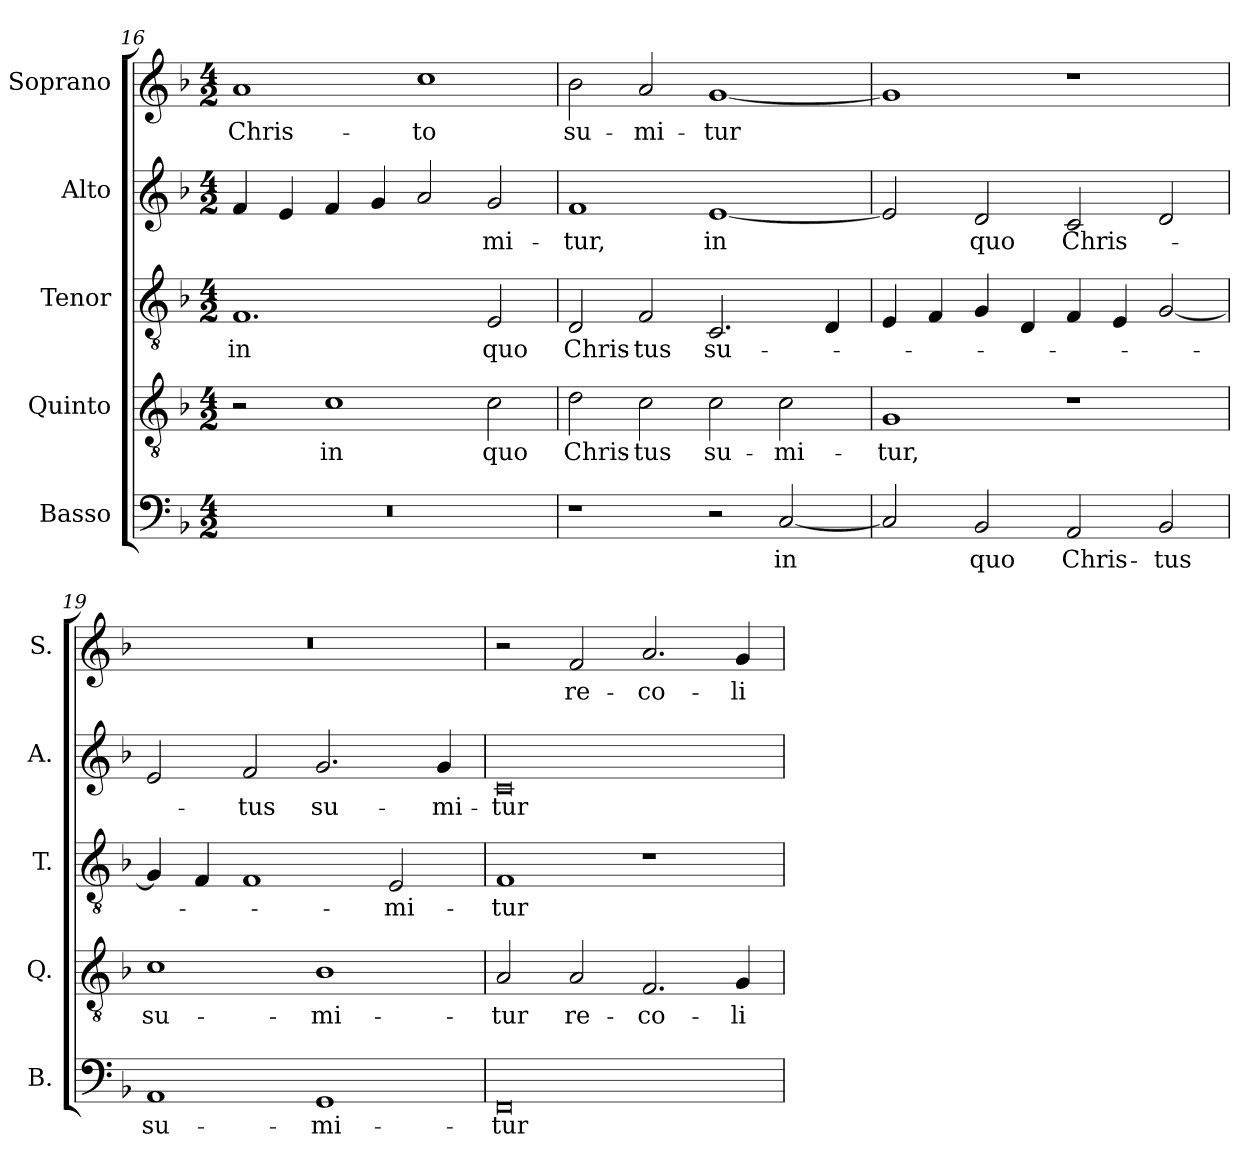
**kern	**text	**kern	**text	**kern	**text	**kern	**text	**kern	**text
*part5	*part5	*part4	*part4	*part3	*part3	*part2	*part2	*part1	*part1
*staff5	*staff5	*staff4	*staff4	*staff3	*staff3	*staff2	*staff2	*staff1	*staff1
*I"Basso	*	*I"Quinto	*	*I"Tenor	*	*I"Alto	*	*I"Soprano	*
*I'B.	*	*I'Q.	*	*I'T.	*	*I'A.	*	*I'S.	*
*clefF4	*	*clefGv2	*	*clefGv2	*	*clefG2	*	*clefG2	*
*	*	*ITrd7c12	*	*ITrd7c12	*	*	*	*	*
*k[b-]	*	*k[b-]	*	*k[b-]	*	*k[b-]	*	*k[b-]	*
*F:	*	*F:	*	*F:	*	*F:	*	*F:	*
*M4/2	*	*M4/2	*	*M4/2	*	*M4/2	*	*M4/2	*
=16	=16	=16	=16	=16	=16	=16	=16	=16	=16
!LO:N:vis=1	!	!	!	!	!	!	!	!	!
!	!	!	!	!	!LO:LY:b:color=#000000	!	!	!	!
!	!	!	!	!	!	!	!	!	!LO:LY:b:color=#000000
0r	.	2r	.	1.FFi	in	4fi/	.	1ai	Chris-
.	.	.	.	.	.	4ei/	.	.	.
!	!	!	!LO:LY:b:color=#000000	!	!	!	!	!	!
.	.	1Ci	in	.	.	4fi/	.	.	.
.	.	.	.	.	.	4gi/	.	.	.
!	!	!	!	!	!	!	!	!	!LO:LY:b:color=#000000
.	.	.	.	.	.	2ai/	.	1cci	-to
!	!	!	!LO:LY:b:color=#000000	!	!	!	!	!	!
!	!	!	!	!	!LO:LY:b:color=#000000	!	!	!	!
!	!	!	!	!	!	!	!LO:LY:b:color=#000000	!	!
.	.	2Ci\	quo	2EEi/	quo	2gi/	-mi-	.	.
=17	=17	=17	=17	=17	=17	=17	=17	=17	=17
!	!	!	!LO:LY:b:color=#000000	!	!	!	!	!	!
!	!	!	!	!	!LO:LY:b:color=#000000	!	!	!	!
!	!	!	!	!	!	!	!LO:LY:b:color=#000000	!	!
!	!	!	!	!	!	!	!	!	!LO:LY:b:color=#000000
1r	.	2Di\	Chris-	2DDi/	Chris-	1fi	-tur,	2b-i\	su-
!	!	!	!LO:LY:b:color=#000000	!	!	!	!	!	!
!	!	!	!	!	!LO:LY:b:color=#000000	!	!	!	!
!	!	!	!	!	!	!	!	!	!LO:LY:b:color=#000000
.	.	2Ci\	-tus	2FFi/	-tus	.	.	2ai/	-mi-
!	!	!	!LO:LY:b:color=#000000	!	!	!	!	!	!
!	!	!	!	!	!LO:LY:b:color=#000000	!	!	!	!
!	!	!	!	!	!	!	!LO:LY:b:color=#000000	!	!
!	!	!	!	!	!	!	!	!	!LO:LY:b:color=#000000
2r	.	2Ci\	su-	2.CCi/	su-	[1ei	in	[1gi	-tur
!	!LO:LY:b:color=#000000	!	!	!	!	!	!	!	!
!	!	!	!LO:LY:b:color=#000000	!	!	!	!	!	!
[2Ci/	in	2Ci\	-mi-	.	.	.	.	.	.
.	.	.	.	4DDi/	.	.	.	.	.
=18	=18	=18	=18	=18	=18	=18	=18	=18	=18
!	!	!	!LO:LY:b:color=#000000	!	!	!	!	!	!
2Ci/]	.	1GGi	-tur,	4EEi/	.	2ei/]	.	1gi]	.
.	.	.	.	4FFi/	.	.	.	.	.
!	!LO:LY:b:color=#000000	!	!	!	!	!	!	!	!
!	!	!	!	!	!	!	!LO:LY:b:color=#000000	!	!
2BB-i/	quo	.	.	4GGi/	.	2di/	quo	.	.
.	.	.	.	4DDi/	.	.	.	.	.
!	!LO:LY:b:color=#000000	!	!	!	!	!	!	!	!
!	!	!	!	!	!	!	!LO:LY:b:color=#000000	!	!
2AAi/	Chris-	1r	.	4FFi/	.	2ci/	Chris-	1r	.
.	.	.	.	4EEi/	.	.	.	.	.
!	!LO:LY:b:color=#000000	!	!	!	!	!	!	!	!
2BB-i/	-tus	.	.	[2GGi/	.	2di/	.	.	.
!!LO:PB:g=z
=19	=19	=19	=19	=19	=19	=19	=19	=19	=19
!	!LO:LY:b:color=#000000	!	!	!	!	!	!	!	!
!	!	!	!LO:LY:b:color=#000000	!	!	!	!	!LO:N:vis=1	!
1AAi	su-	1Ci	su-	4GGi/]	.	2ei/	.	0r	.
.	.	.	.	4FFi/	.	.	.	.	.
!	!	!	!	!	!	!	!LO:LY:b:color=#000000	!	!
.	.	.	.	1FFi	.	2fi/	-tus	.	.
!	!LO:LY:b:color=#000000	!	!	!	!	!	!	!	!
!	!	!	!LO:LY:b:color=#000000	!	!	!	!	!	!
!	!	!	!	!	!	!	!LO:LY:b:color=#000000	!	!
1GGi	-mi-	1BB-i	-mi-	.	.	2.gi/	su-	.	.
!	!	!	!	!	!LO:LY:b:color=#000000	!	!	!	!
.	.	.	.	2EEi/	-mi-	.	.	.	.
!	!	!	!	!	!	!	!LO:LY:b:color=#000000	!	!
.	.	.	.	.	.	4gi/	-mi-	.	.
=20	=20	=20	=20	=20	=20	=20	=20	=20	=20
!	!LO:LY:b:color=#000000	!	!	!	!	!	!	!	!
!	!	!	!LO:LY:b:color=#000000	!	!	!	!	!	!
!	!	!	!	!	!LO:LY:b:color=#000000	!	!	!	!
!	!	!	!	!	!	!	!LO:LY:b:color=#000000	!	!
0FFi	-tur	2AAi/	-tur	1FFi	-tur	0ci	-tur	2r	.
!	!	!	!LO:LY:b:color=#000000	!	!	!	!	!	!
!	!	!	!	!	!	!	!	!	!LO:LY:b:color=#000000
.	.	2AAi/	re-	.	.	.	.	2fi/	re-
!	!	!	!LO:LY:b:color=#000000	!	!	!	!	!	!
!	!	!	!	!	!	!	!	!	!LO:LY:b:color=#000000
.	.	2.FFi/	-co-	1r	.	.	.	2.ai/	-co-
!	!	!	!LO:LY:b:color=#000000	!	!	!	!	!	!
!	!	!	!	!	!	!	!	!	!LO:LY:b:color=#000000
.	.	4GGi/	-li-	.	.	.	.	4gi/	-li-
=	=	=	=	=	=	=	=	=	=
*-	*-	*-	*-	*-	*-	*-	*-	*-	*-
